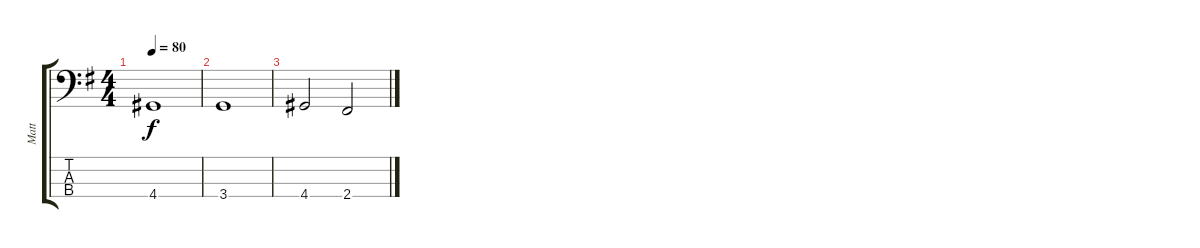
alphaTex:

\track ("Matt" "Matt") {instrument electricbassfinger}
\staff {score tabs}
\tuning (G2 D2 A1 E1) {hide}
\ts (4 4)
\tempo 80
\clef f4
\ks g
4.4.1{dy f} |
3.4.1 |
4.4.2 2.4.2
